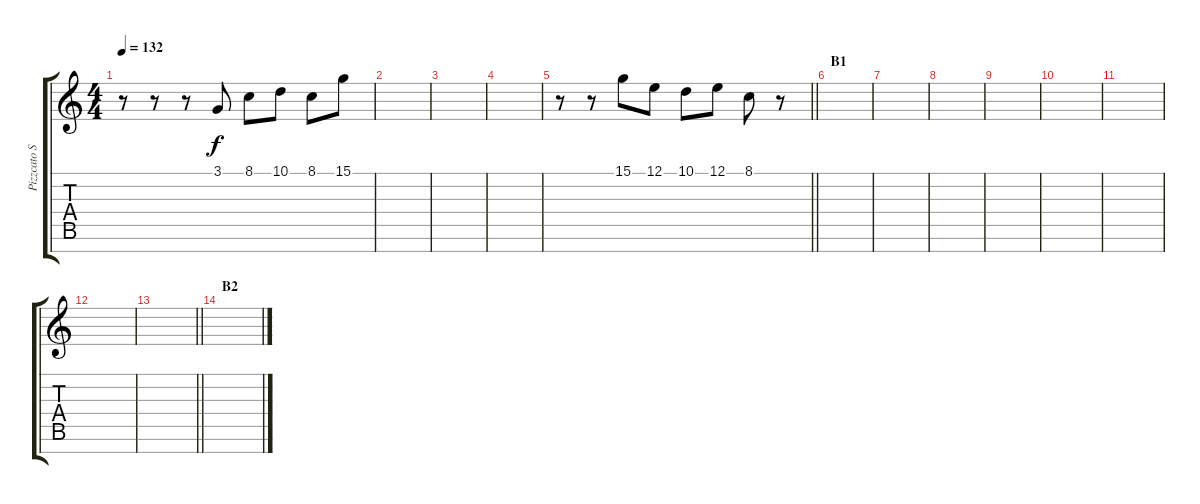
\track ("Pizzcato Strings" "Pizzcato S") {instrument pizzicatostrings}
\staff {score tabs}
\tuning (E4 B3 G3 D3 A2 E2 B1) {hide}
\ts (4 4)
\tempo 132
\clef g2
\ks c
r.8{dy f} r.8 r.8 3.1.8 8.1.8 10.1.8 8.1.8 15.1.8 |
|
|
|
\barLineRight lightlight
r.8 r.8 15.1.8 12.1.8 10.1.8 12.1.8 8.1.8 r.8 |
\section ("" "B1")
|
|
|
|
|
|
|
\barLineRight lightlight
|
\section ("" "B2")
